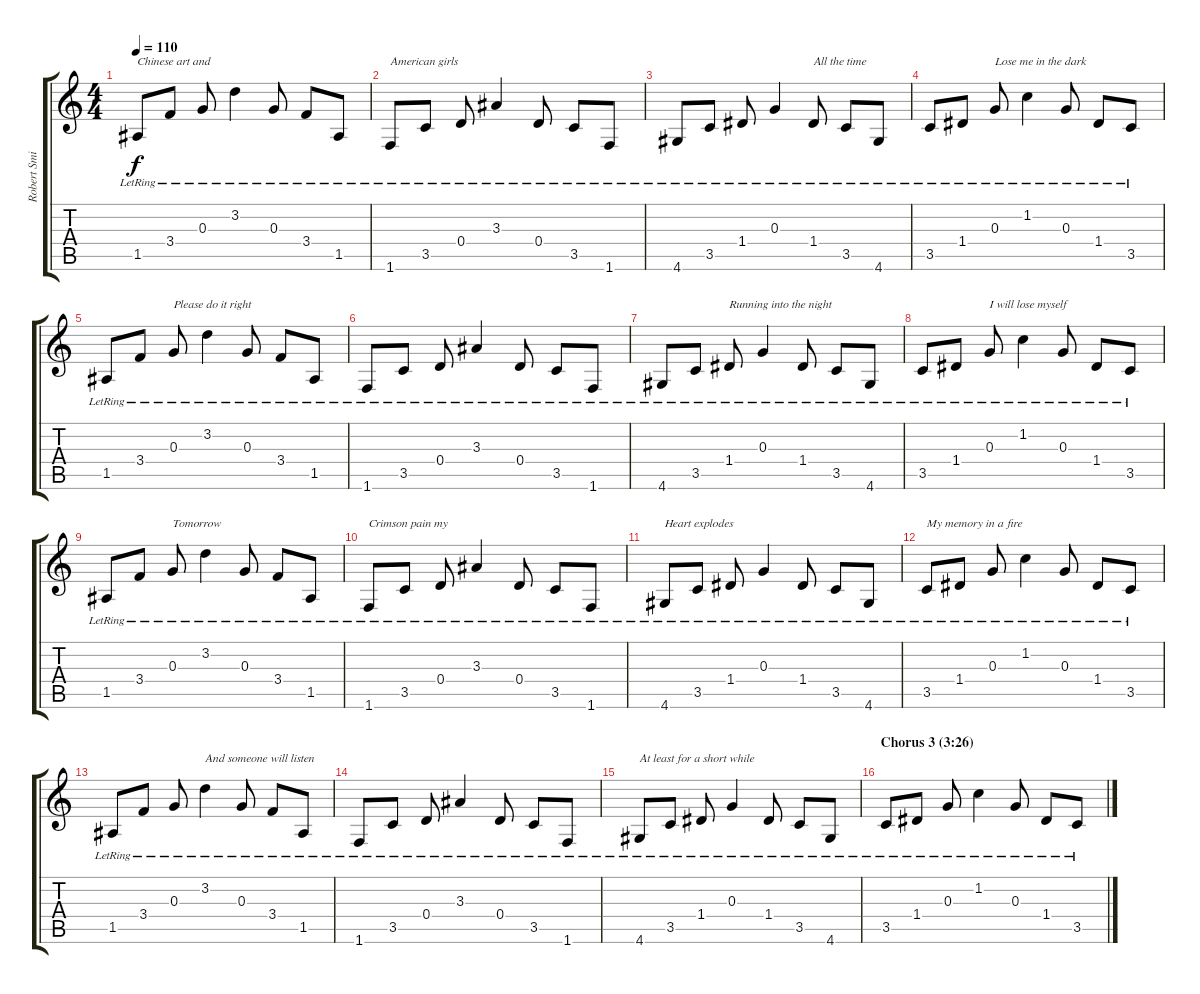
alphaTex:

\track ("Robert Smith (rhythm guitar)" "Robert Smi") {instrument electricguitarclean}
\staff {score tabs}
\tuning (E4 B3 G3 D3 A2 E2) {hide}
\ts (4 4)
\tempo 110
\clef g2
\ks c
1.5{lr}.8{txt "Chinese art and" dy f} 3.4{lr}.8 0.3{lr}.8 3.2{lr}.4 0.3{lr}.8 3.4{lr}.8 1.5{lr}.8 |
1.6{lr}.8{txt "American girls"} 3.5{lr}.8 0.4{lr}.8 3.3{lr}.4 0.4{lr}.8 3.5{lr}.8 1.6{lr}.8 |
4.6{lr}.8 3.5{lr}.8 1.4{lr}.8 0.3{lr}.4 1.4{lr}.8{txt "All the time"} 3.5{lr}.8 4.6{lr}.8 |
3.5{lr}.8 1.4{lr}.8 0.3{lr}.8{txt "Lose me in the dark"} 1.2{lr}.4 0.3{lr}.8 1.4{lr}.8 3.5{lr}.8 |
1.5{lr}.8 3.4{lr}.8 0.3{lr}.8{txt "Please do it right"} 3.2{lr}.4 0.3{lr}.8 3.4{lr}.8 1.5{lr}.8 |
1.6{lr}.8 3.5{lr}.8 0.4{lr}.8 3.3{lr}.4 0.4{lr}.8 3.5{lr}.8 1.6{lr}.8 |
4.6{lr}.8 3.5{lr}.8 1.4{lr}.8{txt "Running into the night"} 0.3{lr}.4 1.4{lr}.8 3.5{lr}.8 4.6{lr}.8 |
3.5{lr}.8 1.4{lr}.8 0.3{lr}.8{txt "I will lose myself"} 1.2{lr}.4 0.3{lr}.8 1.4{lr}.8 3.5{lr}.8 |
1.5{lr}.8 3.4{lr}.8 0.3{lr}.8{txt "Tomorrow"} 3.2{lr}.4 0.3{lr}.8 3.4{lr}.8 1.5{lr}.8 |
1.6{lr}.8{txt "Crimson pain my"} 3.5{lr}.8 0.4{lr}.8 3.3{lr}.4 0.4{lr}.8 3.5{lr}.8 1.6{lr}.8 |
4.6{lr}.8{txt "Heart explodes"} 3.5{lr}.8 1.4{lr}.8 0.3{lr}.4 1.4{lr}.8 3.5{lr}.8 4.6{lr}.8 |
3.5{lr}.8{txt "My memory in a fire"} 1.4{lr}.8 0.3{lr}.8 1.2{lr}.4 0.3{lr}.8 1.4{lr}.8 3.5{lr}.8 |
1.5{lr}.8 3.4{lr}.8 0.3{lr}.8 3.2{lr}.4{txt "And someone will listen"} 0.3{lr}.8 3.4{lr}.8 1.5{lr}.8 |
1.6{lr}.8 3.5{lr}.8 0.4{lr}.8 3.3{lr}.4 0.4{lr}.8 3.5{lr}.8 1.6{lr}.8 |
4.6{lr}.8{txt "At least for a short while"} 3.5{lr}.8 1.4{lr}.8 0.3{lr}.4 1.4{lr}.8 3.5{lr}.8 4.6{lr}.8 |
\section ("" "Chorus 3 (3:26)")
3.5{lr}.8 1.4{lr}.8 0.3{lr}.8 1.2{lr}.4 0.3{lr}.8 1.4{lr}.8 3.5{lr}.8
